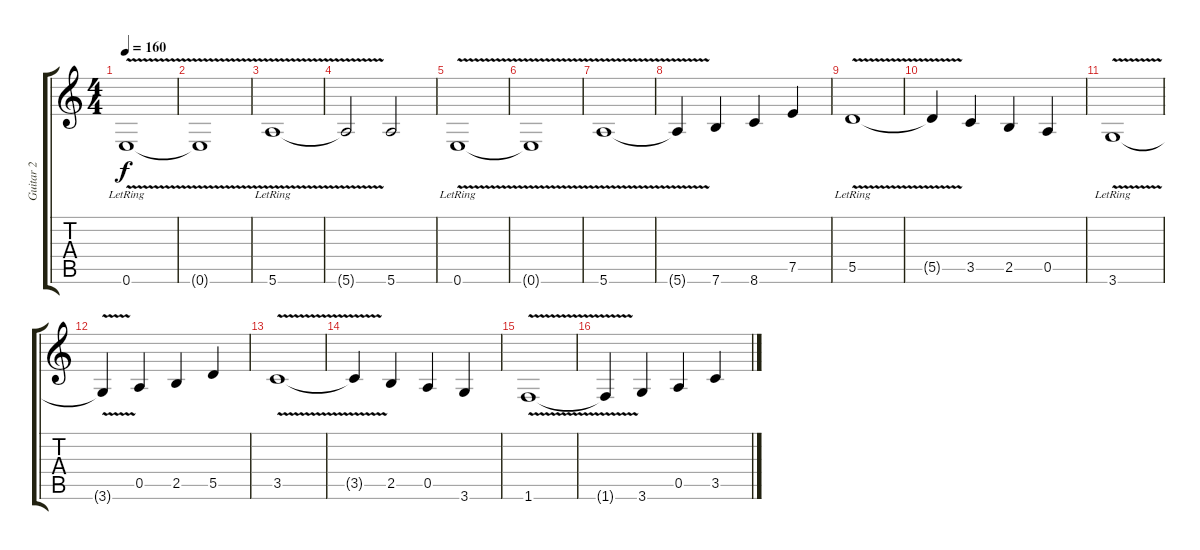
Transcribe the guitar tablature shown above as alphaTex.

\track ("Guitar 2" "Guitar 2") {instrument distortionguitar}
\staff {score tabs}
\tuning (E4 B3 G3 D3 A2 E2) {hide}
\ts (4 4)
\tempo 160
\clef g2
\ks c
0.6{v lr}.1{dy f} |
0.6{t}.1 |
5.6{v lr}.1 |
5.6{t}.2 5.6.2 |
0.6{v lr}.1 |
0.6{t}.1 |
5.6{v}.1 |
5.6{t}.4 7.6.4 8.6.4 7.5.4 |
5.5{v lr}.1 |
5.5{t}.4 3.5.4 2.5.4 0.5.4 |
3.6{v lr}.1 |
3.6{t}.4 0.5.4 2.5.4 5.5.4 |
3.5{v}.1 |
3.5{t}.4 2.5.4 0.5.4 3.6.4 |
1.6{v}.1 |
1.6{t}.4 3.6.4 0.5.4 3.5.4
